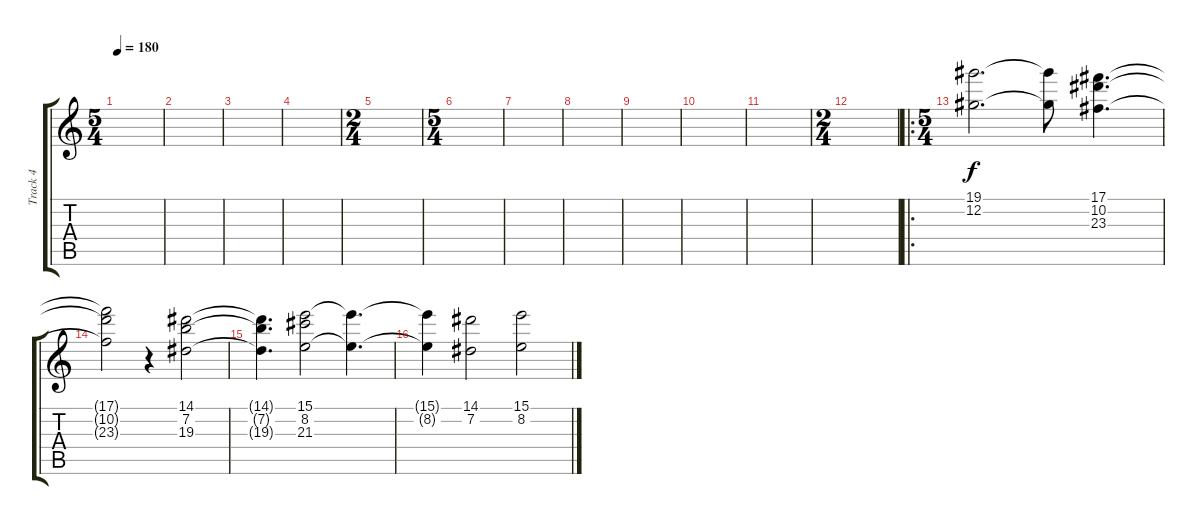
\track ("Track 4" "Track 4") {instrument electricguitarjazz}
\staff {score tabs}
\tuning (Db4 Ab3 E3 B2 Gb2 Db2) {hide}
\ts (5 4)
\tempo 180
\clef g2
\ks c
|
|
|
|
\ts (2 4)
|
\ts (5 4)
|
|
|
|
|
|
\ts (2 4)
|
\ro
\ts (5 4)
(19.1 12.2).2{d} (19.1{t} 12.2{t}).8 (17.1 10.2 23.3).4{d} |
(17.1{t} 10.2{t} 23.3{t}).2 r.4 (14.1 7.2 19.3).2 |
(14.1{t} 7.2{t} 19.3{t}).4{d} (15.1 8.2 21.3).2 (15.1{t} 8.2{t}).4{d} |
(15.1{t} 8.2{t}).4 (14.1 7.2).2 (15.1 8.2).2
